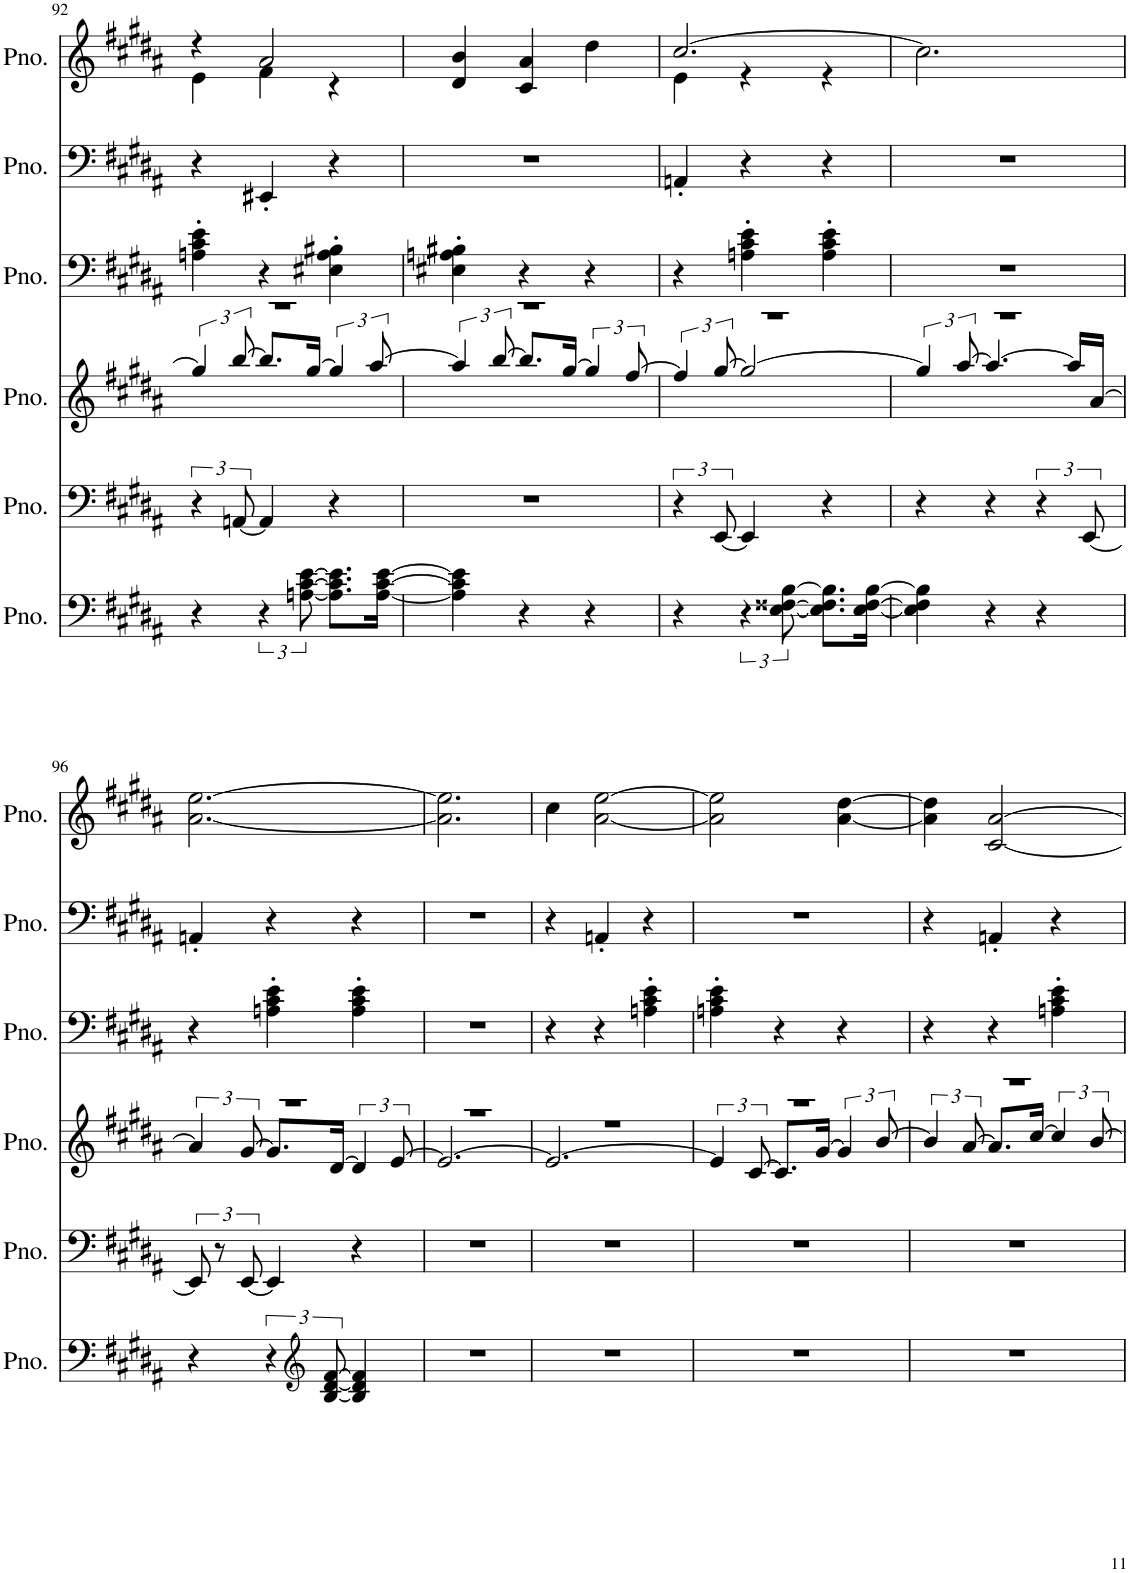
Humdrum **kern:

**kern	**kern	**kern	**kern	**kern	**kern
*part6	*part5	*part4	*part3	*part2	*part1
*staff6	*staff5	*staff4	*staff3	*staff2	*staff1
*I"Piano	*I"Piano	*I"Piano	*I"Piano	*I"Piano	*I"Piano
*I'Pno.	*I'Pno.	*I'Pno.	*I'Pno.	*I'Pno.	*I'Pno.
!!LO:PB:g=z
*clefF4	*clefF4	*clefG2	*clefF4	*clefF4	*clefG2
*k[f#c#g#d#a#]	*k[f#c#g#d#a#]	*k[f#c#g#d#a#]	*k[f#c#g#d#a#]	*k[f#c#g#d#a#]	*k[f#c#g#d#a#]
*M3/4	*M3/4	*M3/4	*M3/4	*M3/4	*M3/4
=92	=92	=92	=92	=92	=92
*	*	*^	*	*	*^
4r	6r	2.r	6gg#/]	4An\' 4c#\' 4e\'	4r	4r	4e\
.	[12AAn/	.	[12bb/	.	.	.	.
6r	4AA/]	.	8.bb/L]	4r	4EE#X'/	2a#/	4f#\
[12An\ [12c#\ [12e\	.	.	.	.	.	.	.
.	.	.	[16gg#/Jk	.	.	.	.
8.A\] 8.c#\] 8.e\]L	4r	.	6gg#/]	4E#X\' 4A\' 4B#X\'	4r	.	4r
.	.	.	[12aa#/	.	.	.	.
[16A\ [16c#\ [16e\Jk	.	.	.	.	.	.	.
*	*	*	*	*	*	*v	*v
=93	=93	=93	=93	=93	=93	=93
4A\] 4c#\] 4e\]	2.r	2.r	6aa#/]	4E#X\' 4An\' 4B#X\'	2.r	4d#/ 4b/
.	.	.	[12bb/	.	.	.
4r	.	.	8.bb/L]	4r	.	4c#/ 4a#/
.	.	.	[16gg#/Jk	.	.	.
4r	.	.	6gg#/]	4r	.	4dd#\
.	.	.	[12ff#/	.	.	.
=94	=94	=94	=94	=94	=94	=94
*	*	*	*	*	*	*^
4r	6r	2.r	6ff#/]	4r	4AAn'/	[2.cc#/	4e\
.	[12EE/	.	[12gg#/	.	.	.	.
6r	4EE/]	.	2gg#/_	4An\' 4c#\' 4e\'	4r	.	4r
[12E\ [12F##X\ [12B\	.	.	.	.	.	.	.
8.E\] 8.F##\] 8.B\]L	4r	.	.	4A\' 4c#\' 4e\'	4r	.	4r
[16E\ [16F##\ [16B\Jk	.	.	.	.	.	.	.
*	*	*	*	*	*	*v	*v
=95	=95	=95	=95	=95	=95	=95
4E\] 4F##\] 4B\]	4r	2.r	6gg#/]	2.r	2.r	2.cc#\]
.	.	.	[12aa#/	.	.	.
4r	4r	.	4.aa#/_	.	.	.
4r	6r	.	.	.	.	.
.	.	.	16aa#/LL]	.	.	.
.	[12EE/	.	.	.	.	.
.	.	.	[16a#/JJ	.	.	.
!!LO:LB:g=z
=96	=96	=96	=96	=96	=96	=96
4r	12EE/]	2.r	6a#/]	4r	4AAn'/	[2.a#\ [2.ee\
.	12r	.	.	.	.	.
.	[12EE/	.	[12g#/	.	.	.
6r	4EE/]	.	8.g#/L]	4An\' 4c#\' 4e\'	4r	.
*clefG2	*	*	*	*	*	*
[12B/ [12d#/ [12f#/	.	.	.	.	.	.
.	.	.	[16d#/Jk	.	.	.
4B/] 4d#/] 4f#/]	4r	.	6d#/]	4A\' 4c#\' 4e\'	4r	.
.	.	.	[12e/	.	.	.
=97	=97	=97	=97	=97	=97	=97
2.r	2.r	2.r	2.e/_	2.r	2.r	2.a#\] 2.ee\]
=98	=98	=98	=98	=98	=98	=98
2.r	2.r	2.r	2.e/_	4r	4r	4cc#\
.	.	.	.	4r	4AAn'/	[2a#\ [2ee\
.	.	.	.	4An\' 4c#\' 4e\'	4r	.
=99	=99	=99	=99	=99	=99	=99
2.r	2.r	2.r	6e/]	4An\' 4c#\' 4e\'	2.r	2a#\] 2ee\]
.	.	.	[12c#/	.	.	.
.	.	.	8.c#/L]	4r	.	.
.	.	.	[16g#/Jk	.	.	.
.	.	.	6g#/]	4r	.	[4a#\ [4dd#\
.	.	.	[12b/	.	.	.
=100	=100	=100	=100	=100	=100	=100
2.r	2.r	2.r	6b/]	4r	4r	4a#\] 4dd#\]
.	.	.	[12a#/	.	.	.
.	.	.	8.a#/L]	4r	4AAn'/	[2c#/ [2a#/
.	.	.	[16cc#/Jk	.	.	.
.	.	.	6cc#/]	4An\' 4c#\' 4e\'	4r	.
.	.	.	[12b/	.	.	.
*	*	*v	*v	*	*	*
=	=	=	=	=	=
*-	*-	*-	*-	*-	*-
